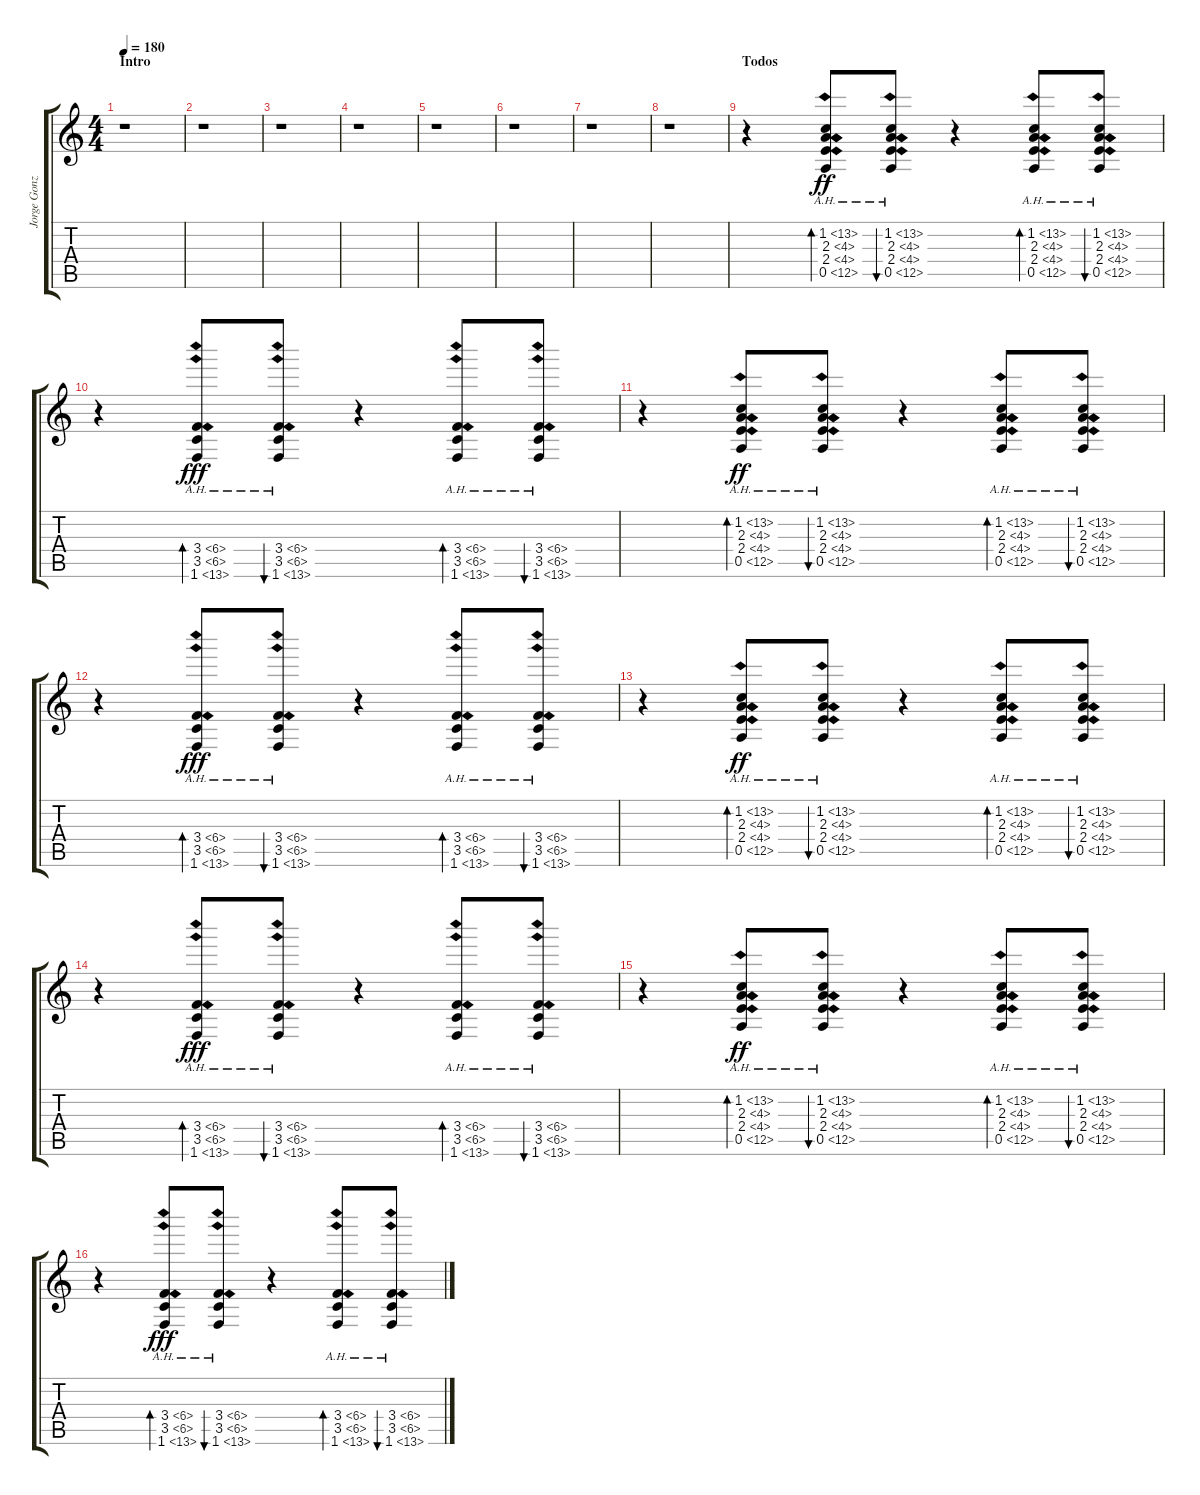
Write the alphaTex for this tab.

\track ("Jorge González (Charango)" "Jorge Gonz") {instrument acousticguitarnylon}
\staff {score tabs}
\tuning (E4 B3 G3 D3 A2 E2) {hide}
\ts (4 4)
\section ("" "Intro")
\tempo 180
\clef g2
\ks c
r.1{dy ff instrument acousticguitarnylon} |
r.1 |
r.1 |
r.1 |
r.1 |
r.1 |
r.1 |
r.1 |
\section ("" "Todos")
r.4 (1.2{ah 12} 2.3{ah 2} 2.4{ah 2} 0.5{ah 12}).8{bd 240} (1.2{ah 12} 2.3{ah 2} 2.4{ah 2} 0.5{ah 12}).8{bu 240} r.4 (1.2{ah 12} 2.3{ah 2} 2.4{ah 2} 0.5{ah 12}).8{bd 240} (1.2{ah 12} 2.3{ah 2} 2.4{ah 2} 0.5{ah 12}).8{bu 240} |
r.4 (3.4{ah 3} 3.5{ah 3} 1.6{ah 12}).8{bd 240 dy fff} (3.4{ah 3} 3.5{ah 3} 1.6{ah 12}).8{bu 240} r.4 (3.4{ah 3} 3.5{ah 3} 1.6{ah 12}).8{bd 240} (3.4{ah 3} 3.5{ah 3} 1.6{ah 12}).8{bu 240} |
r.4 (1.2{ah 12} 2.3{ah 2} 2.4{ah 2} 0.5{ah 12}).8{bd 240 dy ff} (1.2{ah 12} 2.3{ah 2} 2.4{ah 2} 0.5{ah 12}).8{bu 240} r.4 (1.2{ah 12} 2.3{ah 2} 2.4{ah 2} 0.5{ah 12}).8{bd 240} (1.2{ah 12} 2.3{ah 2} 2.4{ah 2} 0.5{ah 12}).8{bu 240} |
r.4 (3.4{ah 3} 3.5{ah 3} 1.6{ah 12}).8{bd 240 dy fff} (3.4{ah 3} 3.5{ah 3} 1.6{ah 12}).8{bu 240} r.4 (3.4{ah 3} 3.5{ah 3} 1.6{ah 12}).8{bd 240} (3.4{ah 3} 3.5{ah 3} 1.6{ah 12}).8{bu 240} |
r.4 (1.2{ah 12} 2.3{ah 2} 2.4{ah 2} 0.5{ah 12}).8{bd 240 dy ff} (1.2{ah 12} 2.3{ah 2} 2.4{ah 2} 0.5{ah 12}).8{bu 240} r.4 (1.2{ah 12} 2.3{ah 2} 2.4{ah 2} 0.5{ah 12}).8{bd 240} (1.2{ah 12} 2.3{ah 2} 2.4{ah 2} 0.5{ah 12}).8{bu 240} |
r.4 (3.4{ah 3} 3.5{ah 3} 1.6{ah 12}).8{bd 240 dy fff} (3.4{ah 3} 3.5{ah 3} 1.6{ah 12}).8{bu 240} r.4 (3.4{ah 3} 3.5{ah 3} 1.6{ah 12}).8{bd 240} (3.4{ah 3} 3.5{ah 3} 1.6{ah 12}).8{bu 240} |
r.4 (1.2{ah 12} 2.3{ah 2} 2.4{ah 2} 0.5{ah 12}).8{bd 240 dy ff} (1.2{ah 12} 2.3{ah 2} 2.4{ah 2} 0.5{ah 12}).8{bu 240} r.4 (1.2{ah 12} 2.3{ah 2} 2.4{ah 2} 0.5{ah 12}).8{bd 240} (1.2{ah 12} 2.3{ah 2} 2.4{ah 2} 0.5{ah 12}).8{bu 240} |
r.4 (3.4{ah 3} 3.5{ah 3} 1.6{ah 12}).8{bd 240 dy fff} (3.4{ah 3} 3.5{ah 3} 1.6{ah 12}).8{bu 240} r.4 (3.4{ah 3} 3.5{ah 3} 1.6{ah 12}).8{bd 240} (3.4{ah 3} 3.5{ah 3} 1.6{ah 12}).8{bu 240}
